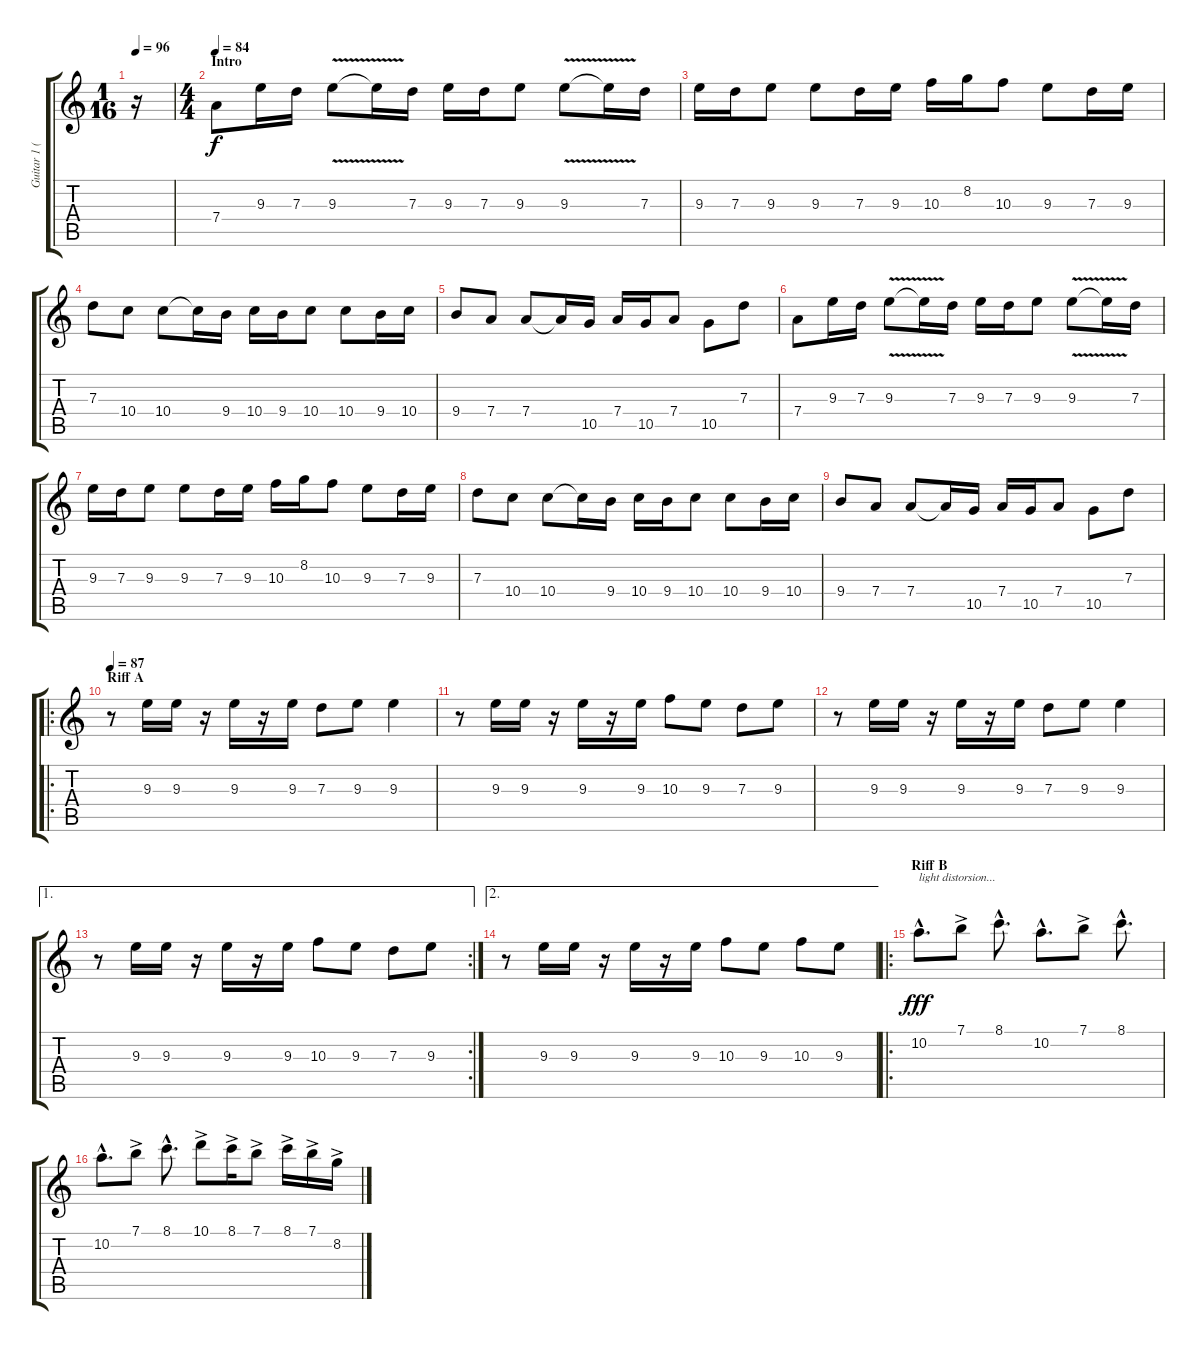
\track ("Guitar 1 (clean)" "Guitar 1 (") {instrument acousticguitarsteel}
\staff {score tabs}
\tuning (E4 B3 G3 D3 A2 E2) {hide}
\ts (1 16)
\tempo 96
\clef g2
\ks c
r.16{dy f instrument acousticguitarsteel} |
\ts (4 4)
\section ("" "Intro")
\tempo 84
7.4.8 9.3.16 7.3.16 9.3{v}.8 9.3{t}.16 7.3.16 9.3.16 7.3.16 9.3.8 9.3{v}.8 9.3{t}.16 7.3.16 |
9.3.16 7.3.16 9.3.8 9.3.8 7.3.16 9.3.16 10.3.16 8.2.16 10.3.8 9.3.8 7.3.16 9.3.16 |
7.3.8 10.4.8 10.4.8 10.4{t}.16 9.4.16 10.4.16 9.4.16 10.4.8 10.4.8 9.4.16 10.4.16 |
9.4.8 7.4.8 7.4.8 7.4{t}.16 10.5.16 7.4.16 10.5.16 7.4.8 10.5.8 7.3.8 |
7.4.8 9.3.16 7.3.16 9.3{v}.8 9.3{t}.16 7.3.16 9.3.16 7.3.16 9.3.8 9.3{v}.8 9.3{t}.16 7.3.16 |
9.3.16 7.3.16 9.3.8 9.3.8 7.3.16 9.3.16 10.3.16 8.2.16 10.3.8 9.3.8 7.3.16 9.3.16 |
7.3.8 10.4.8 10.4.8 10.4{t}.16 9.4.16 10.4.16 9.4.16 10.4.8 10.4.8 9.4.16 10.4.16 |
9.4.8 7.4.8 7.4.8 7.4{t}.16 10.5.16 7.4.16 10.5.16 7.4.8 10.5.8 7.3.8 |
\ro
\section ("" "Riff A")
\tempo 87
r.8 9.3.16 9.3.16 r.16 9.3.16 r.16 9.3.16 7.3.8 9.3.8 9.3.4 |
r.8 9.3.16 9.3.16 r.16 9.3.16 r.16 9.3.16 10.3.8 9.3.8 7.3.8 9.3.8 |
r.8 9.3.16 9.3.16 r.16 9.3.16 r.16 9.3.16 7.3.8 9.3.8 9.3.4 |
\ae 1
\rc 2
r.8 9.3.16 9.3.16 r.16 9.3.16 r.16 9.3.16 10.3.8 9.3.8 7.3.8 9.3.8 |
\ae 2
r.8 9.3.16 9.3.16 r.16 9.3.16 r.16 9.3.16 10.3.8 9.3.8 10.3.8 9.3.8 |
\ro
\section ("" "Riff B")
10.2{hac}.8{d txt "light distorsion..." dy fff} 7.1{ac}.8 8.1{hac}.8{d} 10.2{hac}.8{d} 7.1{ac}.8 8.1{hac}.8{d} |
10.2{hac}.8{d} 7.1{ac}.8 8.1{hac}.8{d} 10.1{ac}.8 8.1{ac}.16 7.1{ac}.8 8.1{ac}.16 7.1{ac}.16 8.2{ac}.16
